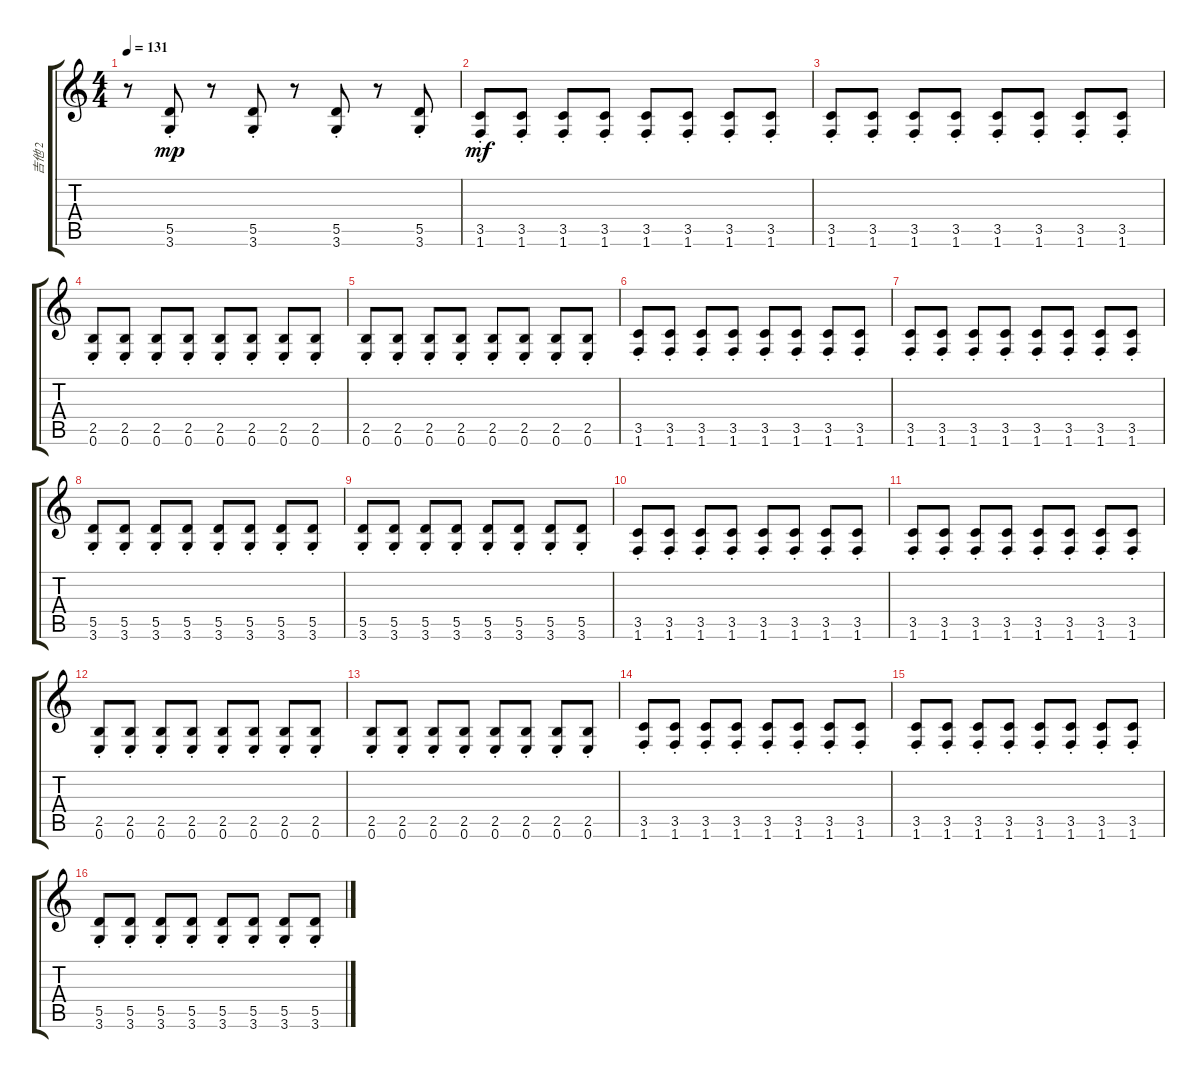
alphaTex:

\track ("吉他 2" "吉他 2") {instrument distortionguitar}
\staff {score tabs}
\tuning (E4 B3 G3 D3 A2 E2) {hide}
\ts (4 4)
\tempo 131
\clef g2
\ks c
r.8{dy mp} (5.5{st} 3.6).8 r.8 (5.5{st} 3.6).8 r.8 (5.5{st} 3.6).8 r.8 (5.5{st} 3.6).8 |
(3.5{st} 1.6{st}).8{dy mf volume 6} (3.5{st} 1.6{st}).8 (3.5{st} 1.6{st}).8 (3.5{st} 1.6{st}).8 (3.5{st} 1.6{st}).8 (3.5{st} 1.6{st}).8 (3.5{st} 1.6{st}).8 (3.5{st} 1.6{st}).8 |
(3.5{st} 1.6).8{volume 6} (3.5{st} 1.6).8 (3.5{st} 1.6).8 (3.5{st} 1.6).8 (3.5{st} 1.6).8 (3.5{st} 1.6).8 (3.5{st} 1.6).8 (3.5{st} 1.6).8 |
(2.5{st} 0.6).8{volume 6} (2.5{st} 0.6).8 (2.5{st} 0.6).8 (2.5{st} 0.6).8 (2.5{st} 0.6).8 (2.5{st} 0.6).8 (2.5{st} 0.6).8 (2.5{st} 0.6).8 |
(2.5{st} 0.6).8{volume 6} (2.5{st} 0.6).8 (2.5{st} 0.6).8 (2.5{st} 0.6).8 (2.5{st} 0.6).8 (2.5{st} 0.6).8 (2.5{st} 0.6).8 (2.5{st} 0.6).8 |
(3.5{st} 1.6).8{volume 6} (3.5{st} 1.6).8 (3.5{st} 1.6).8 (3.5{st} 1.6).8 (3.5{st} 1.6).8 (3.5{st} 1.6).8 (3.5{st} 1.6).8 (3.5{st} 1.6).8 |
(3.5{st} 1.6).8{volume 6} (3.5{st} 1.6).8 (3.5{st} 1.6).8 (3.5{st} 1.6).8 (3.5{st} 1.6).8 (3.5{st} 1.6).8 (3.5{st} 1.6).8 (3.5{st} 1.6).8 |
(5.5{st} 3.6).8{volume 6} (5.5{st} 3.6).8 (5.5{st} 3.6).8 (5.5{st} 3.6).8 (5.5{st} 3.6).8 (5.5{st} 3.6).8 (5.5{st} 3.6).8 (5.5{st} 3.6).8 |
(5.5{st} 3.6).8{volume 6} (5.5{st} 3.6).8 (5.5{st} 3.6).8 (5.5{st} 3.6).8 (5.5{st} 3.6).8 (5.5{st} 3.6).8 (5.5{st} 3.6).8 (5.5{st} 3.6).8 |
(3.5{st} 1.6).8{volume 6} (3.5{st} 1.6).8 (3.5{st} 1.6).8 (3.5{st} 1.6).8 (3.5{st} 1.6).8 (3.5{st} 1.6).8 (3.5{st} 1.6).8 (3.5{st} 1.6).8 |
(3.5{st} 1.6).8 (3.5{st} 1.6).8 (3.5{st} 1.6).8 (3.5{st} 1.6).8 (3.5{st} 1.6).8 (3.5{st} 1.6).8 (3.5{st} 1.6).8 (3.5{st} 1.6).8 |
(2.5{st} 0.6).8{volume 6} (2.5{st} 0.6).8 (2.5{st} 0.6).8 (2.5{st} 0.6).8 (2.5{st} 0.6).8 (2.5{st} 0.6).8 (2.5{st} 0.6).8 (2.5{st} 0.6).8 |
(2.5{st} 0.6).8{volume 7} (2.5{st} 0.6).8 (2.5{st} 0.6).8 (2.5{st} 0.6).8 (2.5{st} 0.6).8 (2.5{st} 0.6).8 (2.5{st} 0.6).8 (2.5{st} 0.6).8 |
(3.5{st} 1.6).8{volume 6} (3.5{st} 1.6).8 (3.5{st} 1.6).8 (3.5{st} 1.6).8 (3.5{st} 1.6).8 (3.5{st} 1.6).8 (3.5{st} 1.6).8 (3.5{st} 1.6).8 |
(3.5{st} 1.6).8{volume 7} (3.5{st} 1.6).8 (3.5{st} 1.6).8 (3.5{st} 1.6).8 (3.5{st} 1.6).8 (3.5{st} 1.6).8 (3.5{st} 1.6).8 (3.5{st} 1.6).8 |
(5.5{st} 3.6).8{volume 9} (5.5{st} 3.6).8 (5.5{st} 3.6).8 (5.5{st} 3.6).8 (5.5{st} 3.6).8 (5.5{st} 3.6).8 (5.5{st} 3.6).8 (5.5{st} 3.6).8
